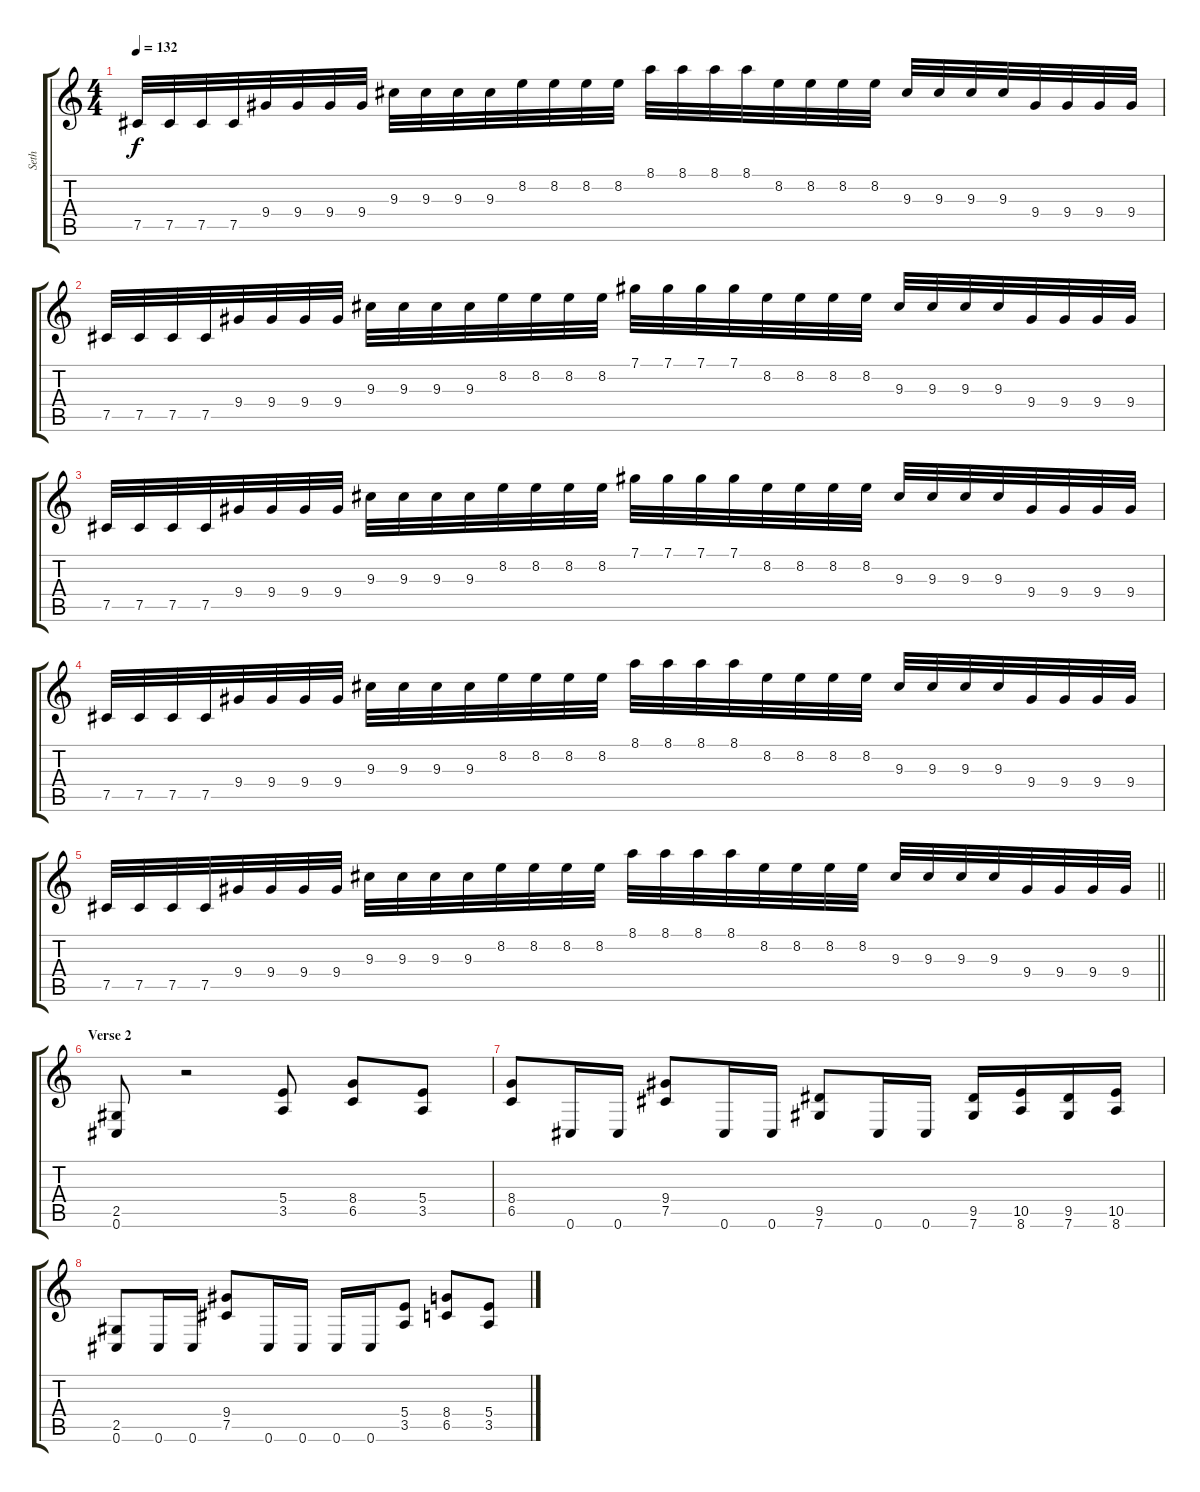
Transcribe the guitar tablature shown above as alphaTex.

\track ("Seth" "Seth") {instrument distortionguitar}
\staff {score tabs}
\tuning (Db4 Ab3 E3 B2 Gb2 Db2) {hide}
\ts (4 4)
\tempo 132
\clef g2
\ks c
7.5.32{dy f} 7.5.32 7.5.32 7.5.32 9.4.32 9.4.32 9.4.32 9.4.32 9.3.32 9.3.32 9.3.32 9.3.32 8.2.32 8.2.32 8.2.32 8.2.32 8.1.32 8.1.32 8.1.32 8.1.32 8.2.32 8.2.32 8.2.32 8.2.32 9.3.32 9.3.32 9.3.32 9.3.32 9.4.32 9.4.32 9.4.32 9.4.32 |
7.5.32 7.5.32 7.5.32 7.5.32 9.4.32 9.4.32 9.4.32 9.4.32 9.3.32 9.3.32 9.3.32 9.3.32 8.2.32 8.2.32 8.2.32 8.2.32 7.1.32 7.1.32 7.1.32 7.1.32 8.2.32 8.2.32 8.2.32 8.2.32 9.3.32 9.3.32 9.3.32 9.3.32 9.4.32 9.4.32 9.4.32 9.4.32 |
7.5.32 7.5.32 7.5.32 7.5.32 9.4.32 9.4.32 9.4.32 9.4.32 9.3.32 9.3.32 9.3.32 9.3.32 8.2.32 8.2.32 8.2.32 8.2.32 7.1.32 7.1.32 7.1.32 7.1.32 8.2.32 8.2.32 8.2.32 8.2.32 9.3.32 9.3.32 9.3.32 9.3.32 9.4.32 9.4.32 9.4.32 9.4.32 |
7.5.32 7.5.32 7.5.32 7.5.32 9.4.32 9.4.32 9.4.32 9.4.32 9.3.32 9.3.32 9.3.32 9.3.32 8.2.32 8.2.32 8.2.32 8.2.32 8.1.32 8.1.32 8.1.32 8.1.32 8.2.32 8.2.32 8.2.32 8.2.32 9.3.32 9.3.32 9.3.32 9.3.32 9.4.32 9.4.32 9.4.32 9.4.32 |
\barLineRight lightlight
7.5.32 7.5.32 7.5.32 7.5.32 9.4.32 9.4.32 9.4.32 9.4.32 9.3.32 9.3.32 9.3.32 9.3.32 8.2.32 8.2.32 8.2.32 8.2.32 8.1.32 8.1.32 8.1.32 8.1.32 8.2.32 8.2.32 8.2.32 8.2.32 9.3.32 9.3.32 9.3.32 9.3.32 9.4.32 9.4.32 9.4.32 9.4.32 |
\section ("" "Verse 2")
(2.5 0.6).8 r.2 (5.4 3.5).8 (8.4 6.5).8 (5.4 3.5).8 |
(8.4 6.5).8 0.6.16 0.6.16 (9.4 7.5).8 0.6.16 0.6.16 (9.5 7.6).8 0.6.16 0.6.16 (9.5 7.6).16 (10.5 8.6).16 (9.5 7.6).16 (10.5 8.6).16 |
(2.5 0.6).8 0.6.16 0.6.16 (9.4 7.5).8 0.6.16 0.6.16 0.6.16 0.6.16 (5.4 3.5).8 (8.4 6.5).8 (5.4 3.5).8
